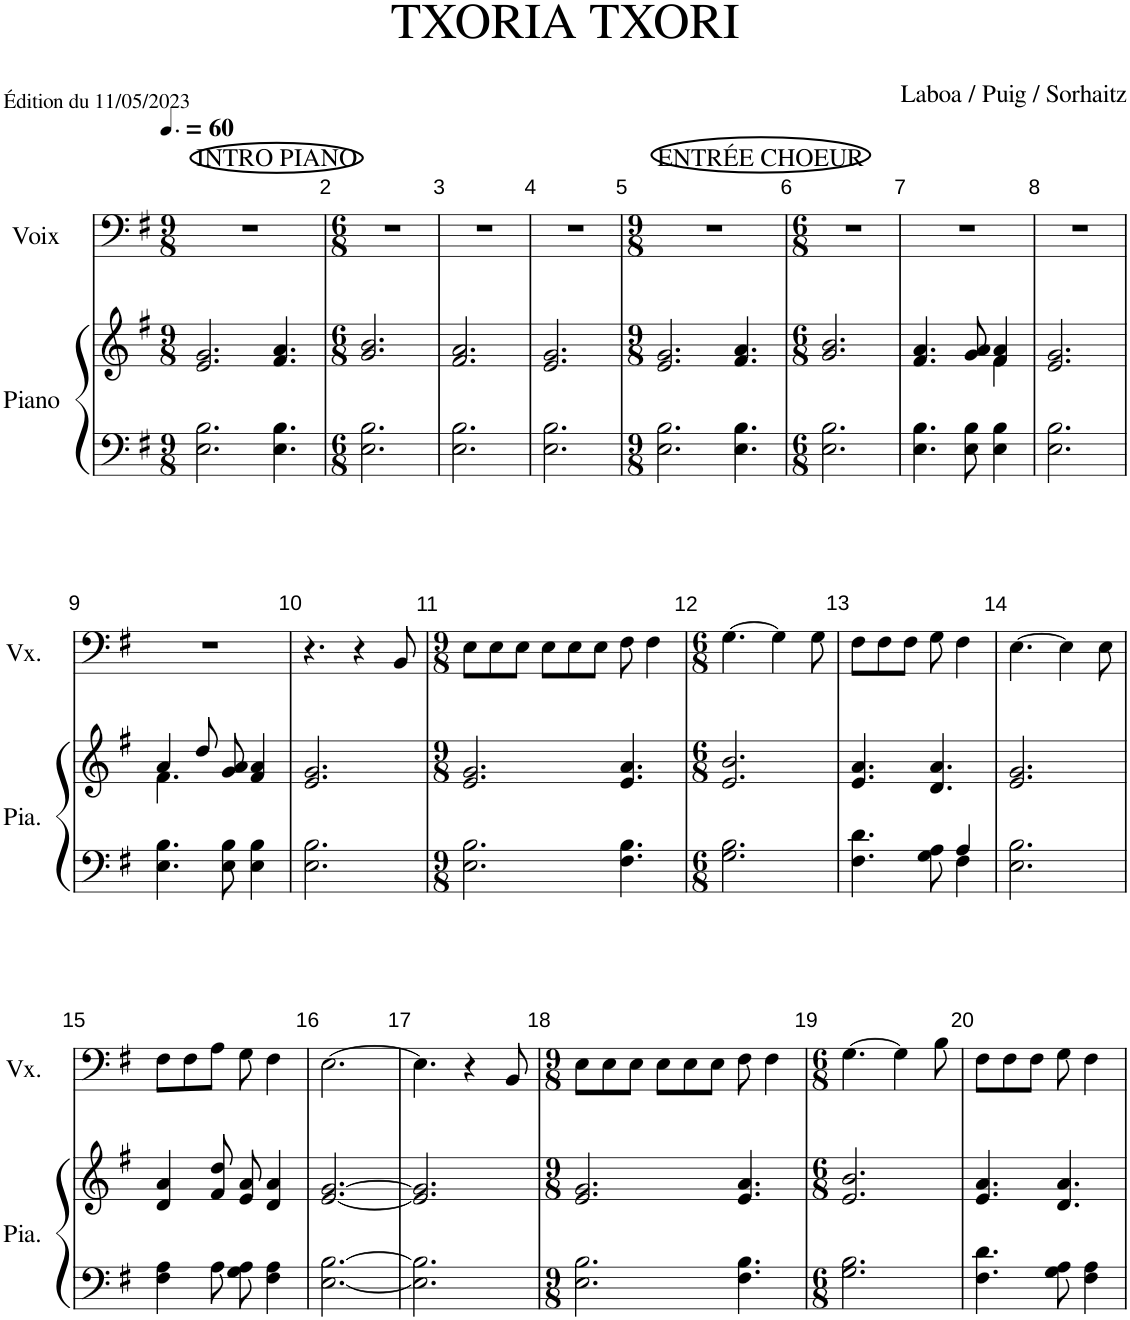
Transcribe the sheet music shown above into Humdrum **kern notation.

**kern	**kern	**kern
*part2	*part2	*part1
*staff3	*staff2	*staff1
*I"Piano	*	*I"Voix
*I'Pia.	*	*I'Vx.
*clefF4	*clefG2	*clefF4
*k[f#]	*k[f#]	*k[f#]
*M9/8	*M9/8	*M9/8
*MM90	*MM90	*MM90
=1	=1	=1
!	!	!LO:TX:a:t=INTRO PIANO
2.E\ 2.B\	2.e/ 2.g/	8%9r
4.E\ 4.B\	4.f#/ 4.a/	.
=2	=2	=2
*M6/8	*M6/8	*M6/8
2.E\ 2.B\	2.g/ 2.b/	2.r
=3	=3	=3
2.E\ 2.B\	2.f#/ 2.a/	2.r
=4	=4	=4
2.E\ 2.B\	2.e/ 2.g/	2.r
=5	=5	=5
*M9/8	*M9/8	*M9/8
!	!	!LO:TX:a:t=ENTRÉE CHOEUR
2.E\ 2.B\	2.e/ 2.g/	8%9r
4.E\ 4.B\	4.f#/ 4.a/	.
=6	=6	=6
*M6/8	*M6/8	*M6/8
2.E\ 2.B\	2.g/ 2.b/	2.r
=7	=7	=7
*	*^	*
4.E\ 4.B\	4.f#/ 4.a/	2ryy	2.r
8E\ 8B\	8g/ 8a/	.	.
4E\ 4B\	4f#/ 4a/	4f#\	.
*	*v	*v	*
=8	=8	=8
2.E\ 2.B\	2.e/ 2.g/	2.r
!!LO:LB:g=z
=9	=9	=9
*	*^	*
4.E\ 4.B\	4a/	4.f#\	2.r
.	8dd/	.	.
8E\ 8B\	8g/ 8a/	4.ryy	.
4E\ 4B\	4f#/ 4a/	.	.
*	*v	*v	*
=10	=10	=10
2.E\ 2.B\	2.e/ 2.g/	4.r
.	.	4r
.	.	8BB/
=11	=11	=11
*M9/8	*M9/8	*M9/8
2.E\ 2.B\	2.e/ 2.g/	8E\L
.	.	8E\
.	.	8E\J
.	.	8E\L
.	.	8E\
.	.	8E\J
4.F#\ 4.B\	4.e/ 4.a/	8F#\
.	.	4F#\
=12	=12	=12
*M6/8	*M6/8	*M6/8
2.G\ 2.B\	2.e/ 2.b/	[4.G\
.	.	4G\]
.	.	8G\
=13	=13	=13
*^	*	*
4.F#\ 4.d\	2ryy	4.e/ 4.a/	8F#\L
.	.	.	8F#\
.	.	.	8F#\J
8G\ 8A\	.	4.d/ 4.a/	8G\
4A/	4F#\	.	4F#\
*v	*v	*	*
=14	=14	=14
2.E\ 2.B\	2.e/ 2.g/	[4.E\
.	.	4E\]
.	.	8E\
!!LO:LB:g=z
=15	=15	=15
4F#\ 4A\	4d/ 4a/	8F#\L
.	.	8F#\
8A\	8f#/ 8dd/	8A\J
8G\ 8A\	8e/ 8a/	8G\
4F#\ 4A\	4d/ 4a/	4F#\
=16	=16	=16
[2.E\ [2.B\	[2.e/ [2.g/	[2.E\
=17	=17	=17
2.E\] 2.B\]	2.e/] 2.g/]	4.E\]
.	.	4r
.	.	8BB/
=18	=18	=18
*M9/8	*M9/8	*M9/8
2.E\ 2.B\	2.e/ 2.g/	8E\L
.	.	8E\
.	.	8E\J
.	.	8E\L
.	.	8E\
.	.	8E\J
4.F#\ 4.B\	4.e/ 4.a/	8F#\
.	.	4F#\
=19	=19	=19
*M6/8	*M6/8	*M6/8
2.G\ 2.B\	2.e/ 2.b/	[4.G\
.	.	4G\]
.	.	8B\
=20	=20	=20
4.F#\ 4.d\	4.e/ 4.a/	8F#\L
.	.	8F#\
.	.	8F#\J
8G\ 8A\	4.d/ 4.a/	8G\
4F#\ 4A\	.	4F#\
=	=	=
*-	*-	*-
